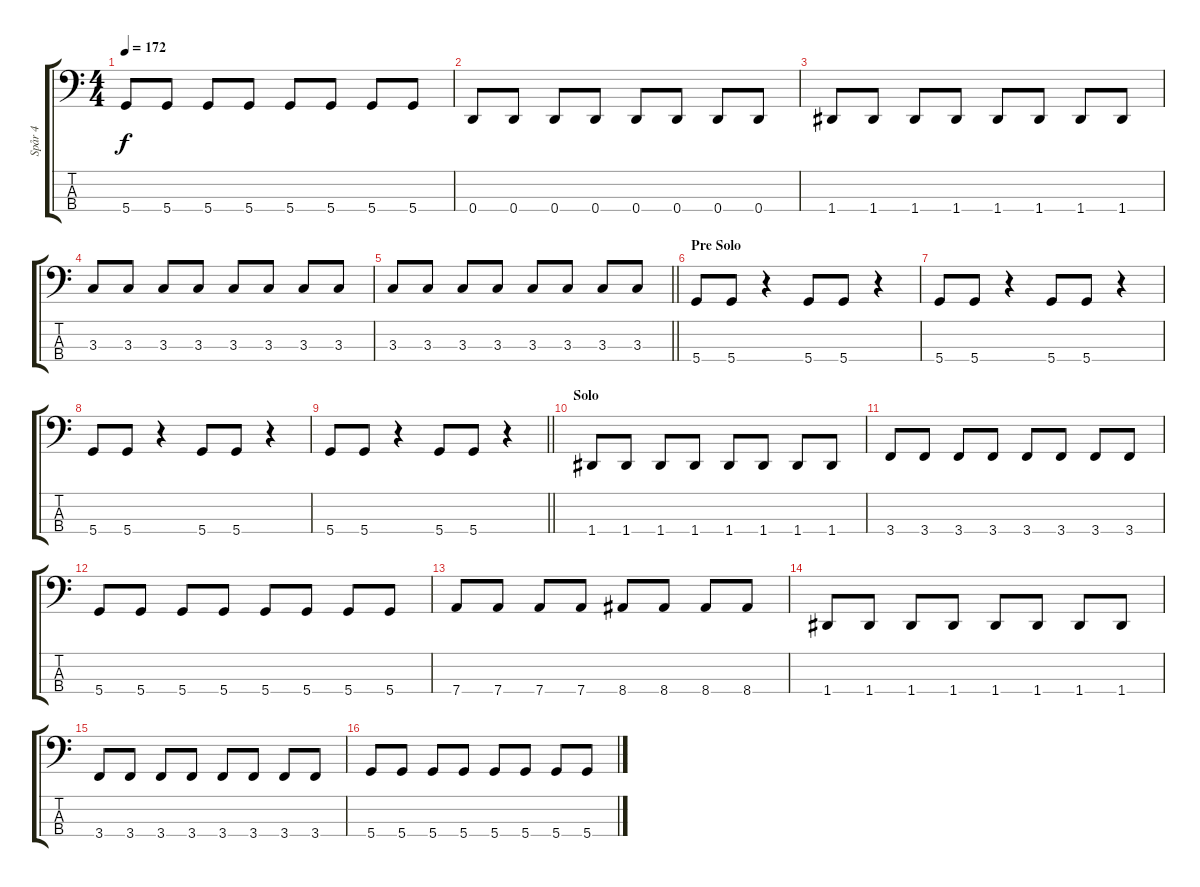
\track ("Spår 4" "Spår 4") {instrument electricbassfinger}
\staff {score tabs}
\tuning (G2 D2 A1 D1) {hide}
\ts (4 4)
\tempo 172
\clef f4
\ks c
5.4.8{dy f} 5.4.8 5.4.8 5.4.8 5.4.8 5.4.8 5.4.8 5.4.8 |
0.4.8 0.4.8 0.4.8 0.4.8 0.4.8 0.4.8 0.4.8 0.4.8 |
1.4.8 1.4.8 1.4.8 1.4.8 1.4.8 1.4.8 1.4.8 1.4.8 |
3.3.8 3.3.8 3.3.8 3.3.8 3.3.8 3.3.8 3.3.8 3.3.8 |
\barLineRight lightlight
3.3.8 3.3.8 3.3.8 3.3.8 3.3.8 3.3.8 3.3.8 3.3.8 |
\section ("" "Pre Solo")
5.4.8 5.4.8 r.4 5.4.8 5.4.8 r.4 |
5.4.8 5.4.8 r.4 5.4.8 5.4.8 r.4 |
5.4.8 5.4.8 r.4 5.4.8 5.4.8 r.4 |
\barLineRight lightlight
5.4.8 5.4.8 r.4 5.4.8 5.4.8 r.4 |
\section ("" "Solo")
1.4.8 1.4.8 1.4.8 1.4.8 1.4.8 1.4.8 1.4.8 1.4.8 |
3.4.8 3.4.8 3.4.8 3.4.8 3.4.8 3.4.8 3.4.8 3.4.8 |
5.4.8 5.4.8 5.4.8 5.4.8 5.4.8 5.4.8 5.4.8 5.4.8 |
7.4.8 7.4.8 7.4.8 7.4.8 8.4.8 8.4.8 8.4.8 8.4.8 |
1.4.8 1.4.8 1.4.8 1.4.8 1.4.8 1.4.8 1.4.8 1.4.8 |
3.4.8 3.4.8 3.4.8 3.4.8 3.4.8 3.4.8 3.4.8 3.4.8 |
5.4.8 5.4.8 5.4.8 5.4.8 5.4.8 5.4.8 5.4.8 5.4.8
